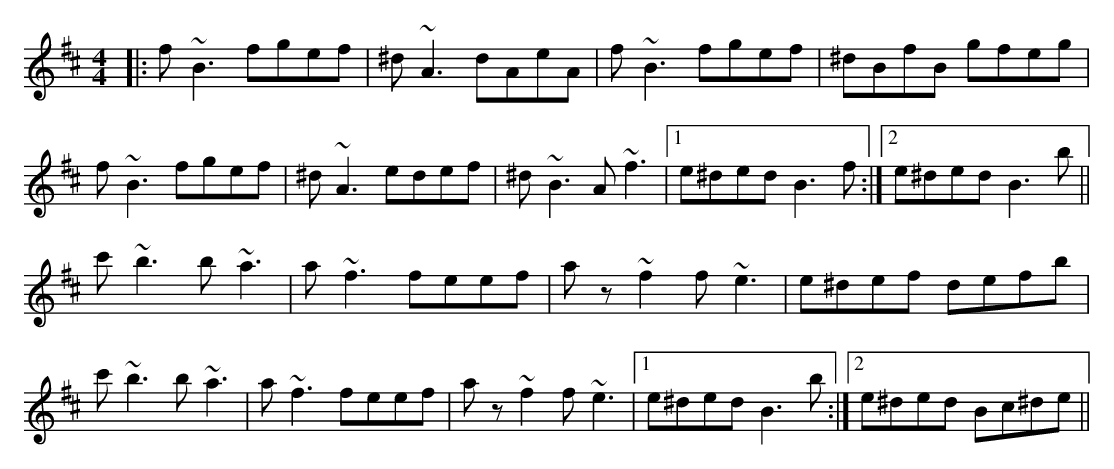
X:1
M:4/4
K:Bmin
|:f ~B3 fgef|^d ~A3 dAeA|f ~B3 fgef|^dBfB gfeg|
f ~B3 fgef|^d ~A3 edef|^d ~B3 A ~f3|1 e^ded B3 f:|2 e^ded B3 b||
c' ~b3 b ~a3|a ~f3 feef|a z ~f2 f ~e3|e^def defb|
c' ~b3 b ~a3|a ~f3 feef|a z ~f2 f ~e3|1 e^ded B3 b:|2 e^ded Bc^de||
